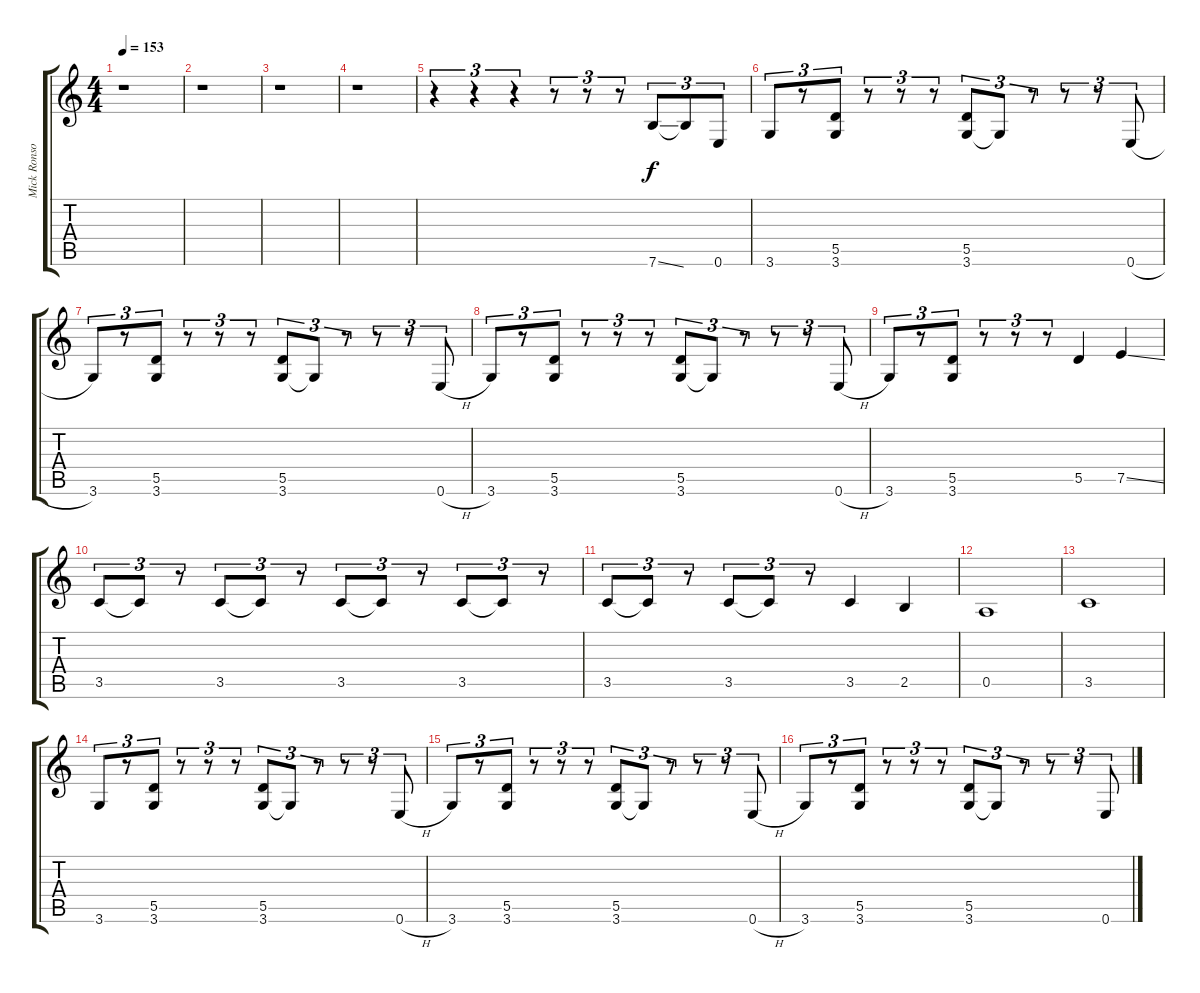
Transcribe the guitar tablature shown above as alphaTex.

\track ("Mick Ronson - Lead Guitar" "Mick Ronso") {instrument overdrivenguitar}
\staff {score tabs}
\tuning (E4 B3 G3 D3 A2 E2) {hide}
\ts (4 4)
\tempo 153
\clef g2
\ks c
r.1{dy f instrument overdrivenguitar} |
r.1 |
r.1 |
r.1 |
r.4{tu (3 2)} r.4{tu (3 2)} r.4{tu (3 2)} r.8{tu (3 2)} r.8{tu (3 2)} r.8{tu (3 2)} 7.6{ss}.8{tu (3 2)} 7.6{t}.8{tu (3 2)} 0.6.8{tu (3 2)} |
3.6.8{tu (3 2)} r.8{tu (3 2)} (5.5 3.6).8{tu (3 2)} r.8{tu (3 2)} r.8{tu (3 2)} r.8{tu (3 2)} (5.5 3.6).8{tu (3 2)} 3.6{t}.8{tu (3 2)} r.8{tu (3 2)} r.8{tu (3 2)} r.8{tu (3 2)} 0.6{h}.8{tu (3 2)} |
3.6.8{tu (3 2)} r.8{tu (3 2)} (5.5 3.6).8{tu (3 2)} r.8{tu (3 2)} r.8{tu (3 2)} r.8{tu (3 2)} (5.5 3.6).8{tu (3 2)} 3.6{t}.8{tu (3 2)} r.8{tu (3 2)} r.8{tu (3 2)} r.8{tu (3 2)} 0.6{h}.8{tu (3 2)} |
3.6.8{tu (3 2)} r.8{tu (3 2)} (5.5 3.6).8{tu (3 2)} r.8{tu (3 2)} r.8{tu (3 2)} r.8{tu (3 2)} (5.5 3.6).8{tu (3 2)} 3.6{t}.8{tu (3 2)} r.8{tu (3 2)} r.8{tu (3 2)} r.8{tu (3 2)} 0.6{h}.8{tu (3 2)} |
3.6.8{tu (3 2)} r.8{tu (3 2)} (5.5 3.6).8{tu (3 2)} r.8{tu (3 2)} r.8{tu (3 2)} r.8{tu (3 2)} 5.5.4 7.5{ss}.4 |
3.5.8{tu (3 2)} 3.5{t}.8{tu (3 2)} r.8{tu (3 2)} 3.5.8{tu (3 2)} 3.5{t}.8{tu (3 2)} r.8{tu (3 2)} 3.5.8{tu (3 2)} 3.5{t}.8{tu (3 2)} r.8{tu (3 2)} 3.5.8{tu (3 2)} 3.5{t}.8{tu (3 2)} r.8{tu (3 2)} |
3.5.8{tu (3 2)} 3.5{t}.8{tu (3 2)} r.8{tu (3 2)} 3.5.8{tu (3 2)} 3.5{t}.8{tu (3 2)} r.8{tu (3 2)} 3.5.4 2.5.4 |
0.5.1 |
3.5.1 |
3.6.8{tu (3 2)} r.8{tu (3 2)} (5.5 3.6).8{tu (3 2)} r.8{tu (3 2)} r.8{tu (3 2)} r.8{tu (3 2)} (5.5 3.6).8{tu (3 2)} 3.6{t}.8{tu (3 2)} r.8{tu (3 2)} r.8{tu (3 2)} r.8{tu (3 2)} 0.6{h}.8{tu (3 2)} |
3.6.8{tu (3 2)} r.8{tu (3 2)} (5.5 3.6).8{tu (3 2)} r.8{tu (3 2)} r.8{tu (3 2)} r.8{tu (3 2)} (5.5 3.6).8{tu (3 2)} 3.6{t}.8{tu (3 2)} r.8{tu (3 2)} r.8{tu (3 2)} r.8{tu (3 2)} 0.6{h}.8{tu (3 2)} |
3.6.8{tu (3 2)} r.8{tu (3 2)} (5.5 3.6).8{tu (3 2)} r.8{tu (3 2)} r.8{tu (3 2)} r.8{tu (3 2)} (5.5 3.6).8{tu (3 2)} 3.6{t}.8{tu (3 2)} r.8{tu (3 2)} r.8{tu (3 2)} r.8{tu (3 2)} 0.6{h}.8{tu (3 2)}
